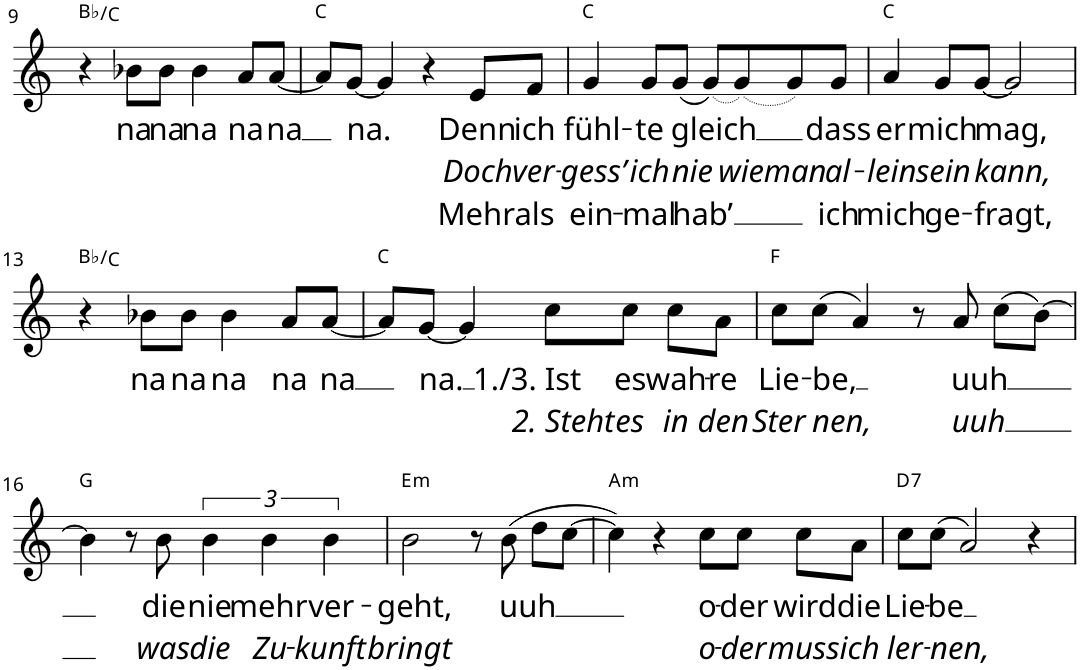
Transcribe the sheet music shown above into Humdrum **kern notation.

**kern	**text	**text	**text	**harte
*part1	*part1	*part1	*part1	*part1
*staff1	*staff1	*staff1	*staff1	*
*I"Piano	*	*	*	*
*I'Pno	*	*	*	*
!!LO:PB:g=z
*clefG2	*	*	*	*
*k[]	*	*	*	*
*M4/4	*	*	*	*
=9	=9	=9	=9	=9
4r	.	.	.	Bb:maj/2
!	!LO:LY:b	!	!	!
8b-X\L	na	.	.	.
!	!LO:LY:b	!	!	!
8b-\J	na	.	.	.
!	!LO:LY:b	!	!	!
4b-\	na	.	.	.
!	!LO:LY:b	!	!	!
8a/L	na	.	.	.
!	!LO:LY:b	!	!	!
[8a/J	na	.	.	.
=10	=10	=10	=10	=10
8a/L]	.	.	.	C:maj
!	!LO:LY:b	!	!	!
[8g/J	na.	.	.	.
4g/]	.	.	.	.
4r	.	.	.	.
!	!LO:LY:b	!LO:LY:b	!LO:LY:b	!
8e/L	Denn	Doch	Mehr	.
!	!LO:LY:b	!LO:LY:b	!LO:LY:b	!
8f/J	ich	ver-	als	.
=11	=11	=11	=11	=11
!	!LO:LY:b	!LO:LY:b	!LO:LY:b	!
4g/	fühl-	-gess’	ein-	C:maj
!	!LO:LY:b	!LO:LY:b	!LO:LY:b	!
8g/L	-te	ich	-mal	.
!	!LO:LY:b	!LO:LY:b	!LO:LY:b	!
(8g/J	gleich	nie	hab’	.
(8g/L)	.	.	.	.
!	!	!LO:LY:b	!	!
(8g/)	.	wie	.	.
!	!	!LO:LY:b	!	!
8g/)	.	man	.	.
!	!LO:LY:b	!LO:LY:b	!LO:LY:b	!
8g/J	dass	al-	ich	.
=12	=12	=12	=12	=12
!	!LO:LY:b	!LO:LY:b	!LO:LY:b	!
4a/	er	-lein	mich	C:maj
!	!LO:LY:b	!LO:LY:b	!LO:LY:b	!
8g/L	mich	sein	ge-	.
!	!LO:LY:b	!LO:LY:b	!LO:LY:b	!
[8g/J	mag,	kann,	-fragt,	.
2g/]	.	.	.	.
!!LO:LB:g=z
=13	=13	=13	=13	=13
4r	.	.	.	Bb:maj/2
!	!LO:LY:b	!	!	!
8b-X\L	na	.	.	.
!	!LO:LY:b	!	!	!
8b-\J	na	.	.	.
!	!LO:LY:b	!	!	!
4b-\	na	.	.	.
!	!LO:LY:b	!	!	!
8a/L	na	.	.	.
!	!LO:LY:b	!	!	!
[8a/J	na	.	.	.
=14	=14	=14	=14	=14
8a/L]	.	.	.	C:maj
!	!LO:LY:b	!	!	!
[8g/J	na.	.	.	.
4g/]	.	.	.	.
!	!LO:LY:b	!LO:LY:b	!	!
8cc\L	1./3. Ist	2. Steht	.	.
!	!LO:LY:b	!LO:LY:b	!	!
8cc\J	es	es	.	.
!	!LO:LY:b	!LO:LY:b	!	!
8cc\L	wah-	in	.	.
!	!LO:LY:b	!LO:LY:b	!	!
8a\J	-re	den	.	.
=15	=15	=15	=15	=15
!	!LO:LY:b	!LO:LY:b	!	!
8cc\L	Lie-	Ster	.	F:maj
!	!LO:LY:b	!LO:LY:b	!	!
(8cc\J	-be,	nen,	.	.
4a/)	.	.	.	.
8r	.	.	.	.
!	!LO:LY:b	!LO:LY:b	!	!
8a/	uuh	uuh	.	.
(8cc\L	.	.	.	.
[8b\J)	.	.	.	.
!!LO:LB:g=z
=16	=16	=16	=16	=16
4b\]	.	.	.	G:maj
8r	.	.	.	.
!	!LO:LY:b	!LO:LY:b	!	!
8b\	die	was	.	.
!	!LO:LY:b	!LO:LY:b	!	!
6b\	nie	die	.	.
!	!LO:LY:b	!LO:LY:b	!	!
6b\	mehr	Zu-	.	.
!	!LO:LY:b	!LO:LY:b	!	!
6b\	ver-	-kunft	.	.
=17	=17	=17	=17	=17
!	!LO:LY:b	!LO:LY:b	!	!LO:H:kt=m
2b\	-geht,	bringt	.	E:min
8r	.	.	.	.
!	!LO:LY:b	!	!	!
(8b\	uuh	.	.	.
8dd\L	.	.	.	.
[8cc\J	.	.	.	.
=18	=18	=18	=18	=18
!	!	!	!	!LO:H:kt=m
4cc\])	.	.	.	A:min
4r	.	.	.	.
!	!LO:LY:b	!LO:LY:b	!	!
8cc\L	o-	o-	.	.
!	!LO:LY:b	!LO:LY:b	!	!
8cc\J	-der	-der	.	.
!	!LO:LY:b	!LO:LY:b	!	!
8cc\L	wird	muss	.	.
!	!LO:LY:b	!LO:LY:b	!	!
8a\J	die	ich	.	.
=19	=19	=19	=19	=19
!	!LO:LY:b	!LO:LY:b	!	!LO:H:kt=7
8cc\L	Lie-	ler-	.	D:7
!	!LO:LY:b	!LO:LY:b	!	!
(8cc\J	-be	-nen,	.	.
2a/)	.	.	.	.
4r	.	.	.	.
=	=	=	=	=
*-	*-	*-	*-	*-
